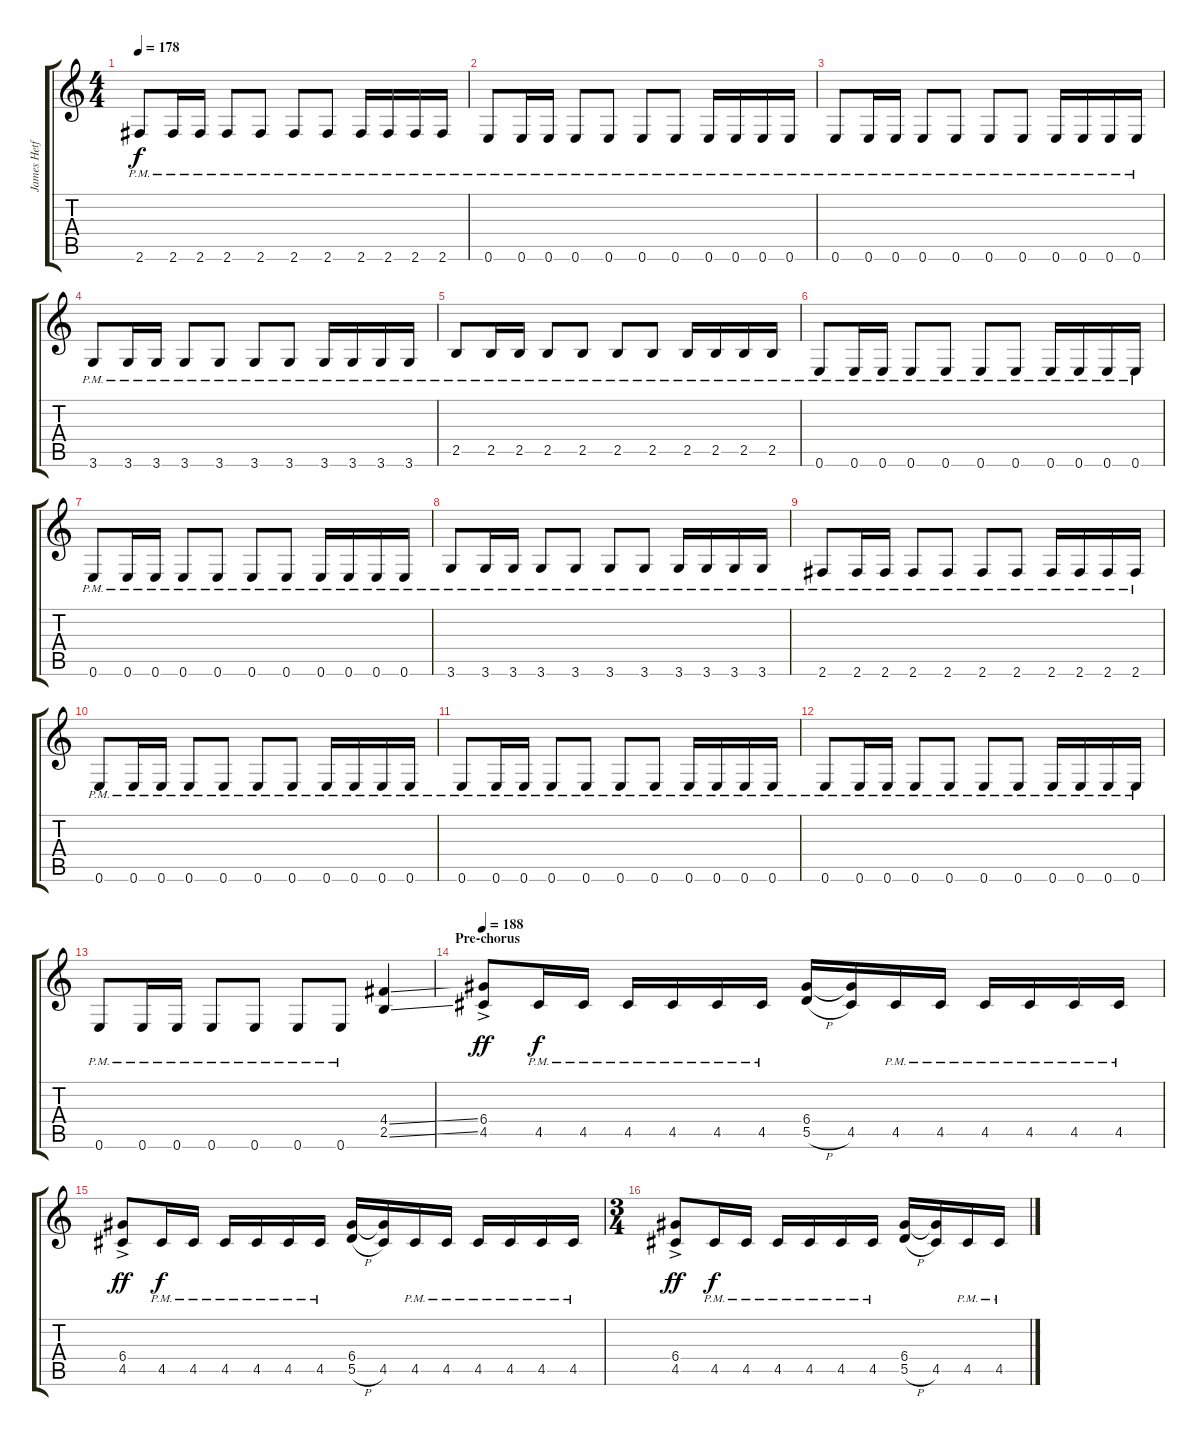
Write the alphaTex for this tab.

\track ("James Hetfield (Rhythm Guitar)" "James Hetf") {instrument distortionguitar}
\staff {score tabs}
\tuning (E4 B3 G3 D3 A2 E2) {hide}
\ts (4 4)
\tempo 178
\clef g2
\ks c
2.6{pm}.8{dy f} 2.6{pm}.16 2.6{pm}.16 2.6{pm}.8 2.6{pm}.8 2.6{pm}.8 2.6{pm}.8 2.6{pm}.16 2.6{pm}.16 2.6{pm}.16 2.6{pm}.16 |
0.6{pm}.8 0.6{pm}.16 0.6{pm}.16 0.6{pm}.8 0.6{pm}.8 0.6{pm}.8 0.6{pm}.8 0.6{pm}.16 0.6{pm}.16 0.6{pm}.16 0.6{pm}.16 |
0.6{pm}.8 0.6{pm}.16 0.6{pm}.16 0.6{pm}.8 0.6{pm}.8 0.6{pm}.8 0.6{pm}.8 0.6{pm}.16 0.6{pm}.16 0.6{pm}.16 0.6{pm}.16 |
3.6{pm}.8 3.6{pm}.16 3.6{pm}.16 3.6{pm}.8 3.6{pm}.8 3.6{pm}.8 3.6{pm}.8 3.6{pm}.16 3.6{pm}.16 3.6{pm}.16 3.6{pm}.16 |
2.5{pm}.8 2.5{pm}.16 2.5{pm}.16 2.5{pm}.8 2.5{pm}.8 2.5{pm}.8 2.5{pm}.8 2.5{pm}.16 2.5{pm}.16 2.5{pm}.16 2.5{pm}.16 |
0.6{pm}.8 0.6{pm}.16 0.6{pm}.16 0.6{pm}.8 0.6{pm}.8 0.6{pm}.8 0.6{pm}.8 0.6{pm}.16 0.6{pm}.16 0.6{pm}.16 0.6{pm}.16 |
0.6{pm}.8 0.6{pm}.16 0.6{pm}.16 0.6{pm}.8 0.6{pm}.8 0.6{pm}.8 0.6{pm}.8 0.6{pm}.16 0.6{pm}.16 0.6{pm}.16 0.6{pm}.16 |
3.6{pm}.8 3.6{pm}.16 3.6{pm}.16 3.6{pm}.8 3.6{pm}.8 3.6{pm}.8 3.6{pm}.8 3.6{pm}.16 3.6{pm}.16 3.6{pm}.16 3.6{pm}.16 |
2.6{pm}.8 2.6{pm}.16 2.6{pm}.16 2.6{pm}.8 2.6{pm}.8 2.6{pm}.8 2.6{pm}.8 2.6{pm}.16 2.6{pm}.16 2.6{pm}.16 2.6{pm}.16 |
0.6{pm}.8 0.6{pm}.16 0.6{pm}.16 0.6{pm}.8 0.6{pm}.8 0.6{pm}.8 0.6{pm}.8 0.6{pm}.16 0.6{pm}.16 0.6{pm}.16 0.6{pm}.16 |
0.6{pm}.8 0.6{pm}.16 0.6{pm}.16 0.6{pm}.8 0.6{pm}.8 0.6{pm}.8 0.6{pm}.8 0.6{pm}.16 0.6{pm}.16 0.6{pm}.16 0.6{pm}.16 |
0.6{pm}.8 0.6{pm}.16 0.6{pm}.16 0.6{pm}.8 0.6{pm}.8 0.6{pm}.8 0.6{pm}.8 0.6{pm}.16 0.6{pm}.16 0.6{pm}.16 0.6{pm}.16 |
0.6{pm}.8 0.6{pm}.16 0.6{pm}.16 0.6{pm}.8 0.6{pm}.8 0.6{pm}.8 0.6{pm}.8 (4.4{ss} 2.5{ss}).4 |
\section ("" "Pre-chorus")
\tempo 188
(6.4{ac} 4.5{ac}).8{dy ff} 4.5{pm}.16{dy f} 4.5{pm}.16 4.5{pm}.16 4.5{pm}.16 4.5{pm}.16 4.5{pm}.16 (6.4 5.5{h}).16 (6.4{t} 4.5).16 4.5{pm}.16 4.5{pm}.16 4.5{pm}.16 4.5{pm}.16 4.5{pm}.16 4.5{pm}.16 |
(6.4{ac} 4.5{ac}).8{dy ff} 4.5{pm}.16{dy f} 4.5{pm}.16 4.5{pm}.16 4.5{pm}.16 4.5{pm}.16 4.5{pm}.16 (6.4 5.5{h}).16 (6.4{t} 4.5).16 4.5{pm}.16 4.5{pm}.16 4.5{pm}.16 4.5{pm}.16 4.5{pm}.16 4.5{pm}.16 |
\ts (3 4)
(6.4{ac} 4.5{ac}).8{dy ff} 4.5{pm}.16{dy f} 4.5{pm}.16 4.5{pm}.16 4.5{pm}.16 4.5{pm}.16 4.5{pm}.16 (6.4 5.5{h}).16 (6.4{t} 4.5).16 4.5{pm}.16 4.5{pm}.16
